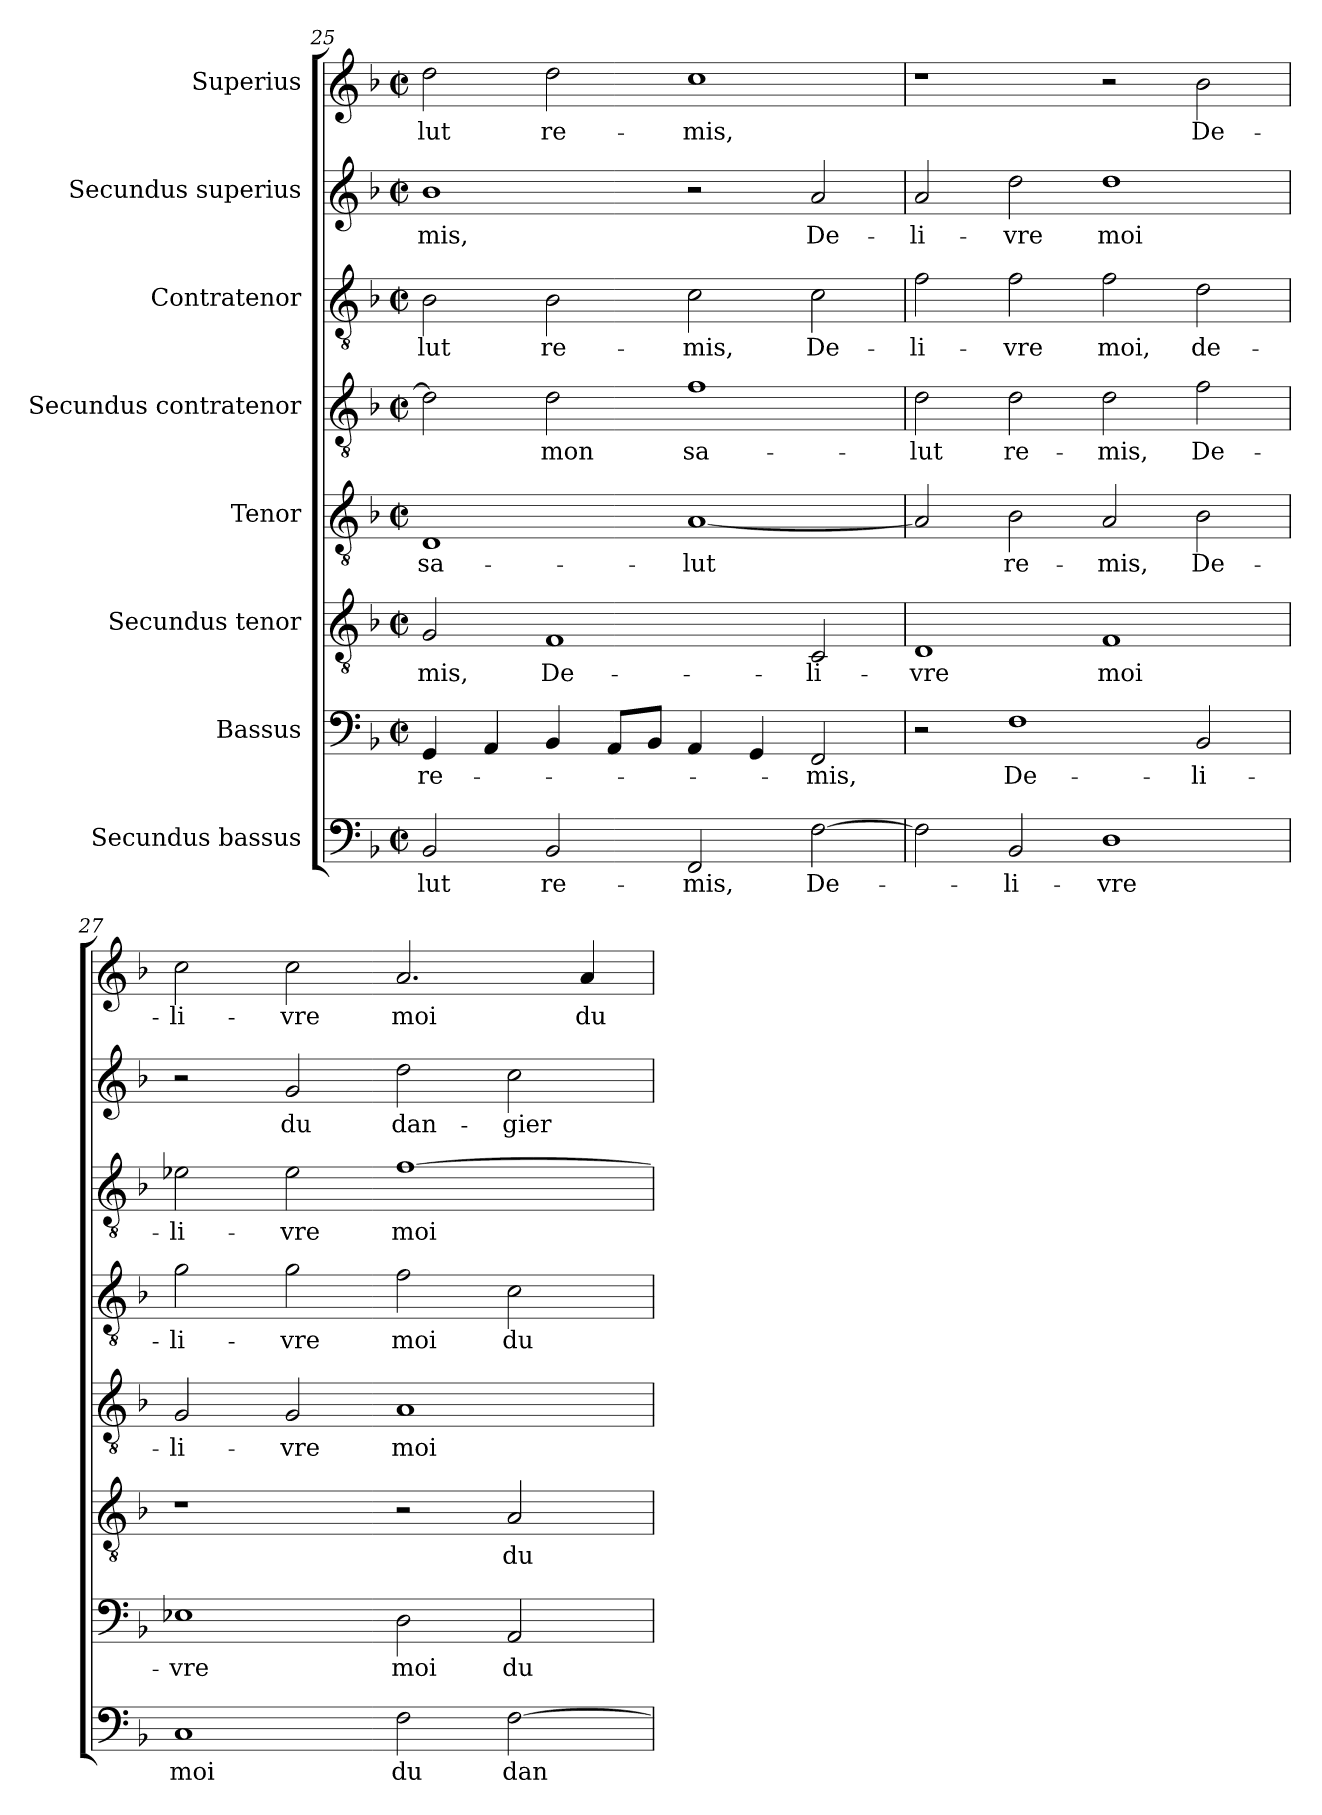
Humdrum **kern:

**kern	**text	**kern	**text	**kern	**text	**kern	**text	**kern	**text	**kern	**text	**kern	**text	**kern	**text
*part8	*part8	*part7	*part7	*part6	*part6	*part5	*part5	*part4	*part4	*part3	*part3	*part2	*part2	*part1	*part1
*staff8	*staff8	*staff7	*staff7	*staff6	*staff6	*staff5	*staff5	*staff4	*staff4	*staff3	*staff3	*staff2	*staff2	*staff1	*staff1
*I"Secundus bassus	*	*I"Bassus	*	*I"Secundus tenor	*	*I"Tenor	*	*I"Secundus contratenor	*	*I"Contratenor	*	*I"Secundus superius	*	*I"Superius	*
*clefF4	*	*clefF4	*	*clefGv2	*	*clefGv2	*	*clefGv2	*	*clefGv2	*	*clefG2	*	*clefG2	*
*k[b-]	*	*k[b-]	*	*k[b-]	*	*k[b-]	*	*k[b-]	*	*k[b-]	*	*k[b-]	*	*k[b-]	*
*F:	*	*F:	*	*F:	*	*F:	*	*F:	*	*F:	*	*F:	*	*F:	*
*M2/2	*	*M2/2	*	*M2/2	*	*M2/2	*	*M2/2	*	*M2/2	*	*M2/2	*	*M2/2	*
*met(c|)	*	*met(c|)	*	*met(c|)	*	*met(c|)	*	*met(c|)	*	*met(c|)	*	*met(c|)	*	*met(c|)	*
=25	=25	=25	=25	=25	=25	=25	=25	=25	=25	=25	=25	=25	=25	=25	=25
2BB-/	-lut	4GG/	re-	2G/	-mis,	1D/	sa-	2d\]	.	2B-\	-lut	1b-\	-mis,	2dd\	-lut
.	.	4AA/	.	.	.	.	.	.	.	.	.	.	.	.	.
2BB-/	re-	4BB-/	.	1F/	De-	.	.	2d\	mon	2B-\	re-	.	.	2dd\	re-
.	.	8AA/L	.	.	.	.	.	.	.	.	.	.	.	.	.
.	.	8BB-/J	.	.	.	.	.	.	.	.	.	.	.	.	.
2FF/	-mis,	4AA/	.	.	.	[1A/	-lut	1f\	sa-	2c\	-mis,	2r	.	1cc\	-mis,
.	.	4GG/	.	.	.	.	.	.	.	.	.	.	.	.	.
[2F\	De-	2FF/	-mis,	2C/	-li-	.	.	.	.	2c\	De-	2a/	De-	.	.
=26	=26	=26	=26	=26	=26	=26	=26	=26	=26	=26	=26	=26	=26	=26	=26
2F\]	.	2r	.	1D/	-vre	2A/]	.	2d\	-lut	2f\	-li-	2a/	-li-	1r	.
2BB-/	-li-	1F\	De-	.	.	2B-\	re-	2d\	re-	2f\	-vre	2dd\	-vre	.	.
1D\	-vre	.	.	1F/	moi	2A/	-mis,	2d\	-mis,	2f\	moi,	1dd\	moi	2r	.
.	.	2BB-/	-li-	.	.	2B-\	De-	2f\	De-	2d\	de-	.	.	2b-\	De-
=27	=27	=27	=27	=27	=27	=27	=27	=27	=27	=27	=27	=27	=27	=27	=27
1C/	moi	1E-X\	-vre	1r	.	2G/	-li-	2g\	-li-	2e-X\	-li-	2r	.	2cc\	-li-
.	.	.	.	.	.	2G/	-vre	2g\	-vre	2e-\	-vre	2g/	du	2cc\	-vre
2F\	du	2D\	moi	2r	.	1A/	moi	2f\	moi	[1f\	moi	2dd\	dan-	2.a/	moi
[2F\	dan-	2AA/	du	2A/	du	.	.	2c\	du	.	.	2cc\	-gier	.	.
.	.	.	.	.	.	.	.	.	.	.	.	.	.	4a/	du
=	=	=	=	=	=	=	=	=	=	=	=	=	=	=	=
*-	*-	*-	*-	*-	*-	*-	*-	*-	*-	*-	*-	*-	*-	*-	*-
